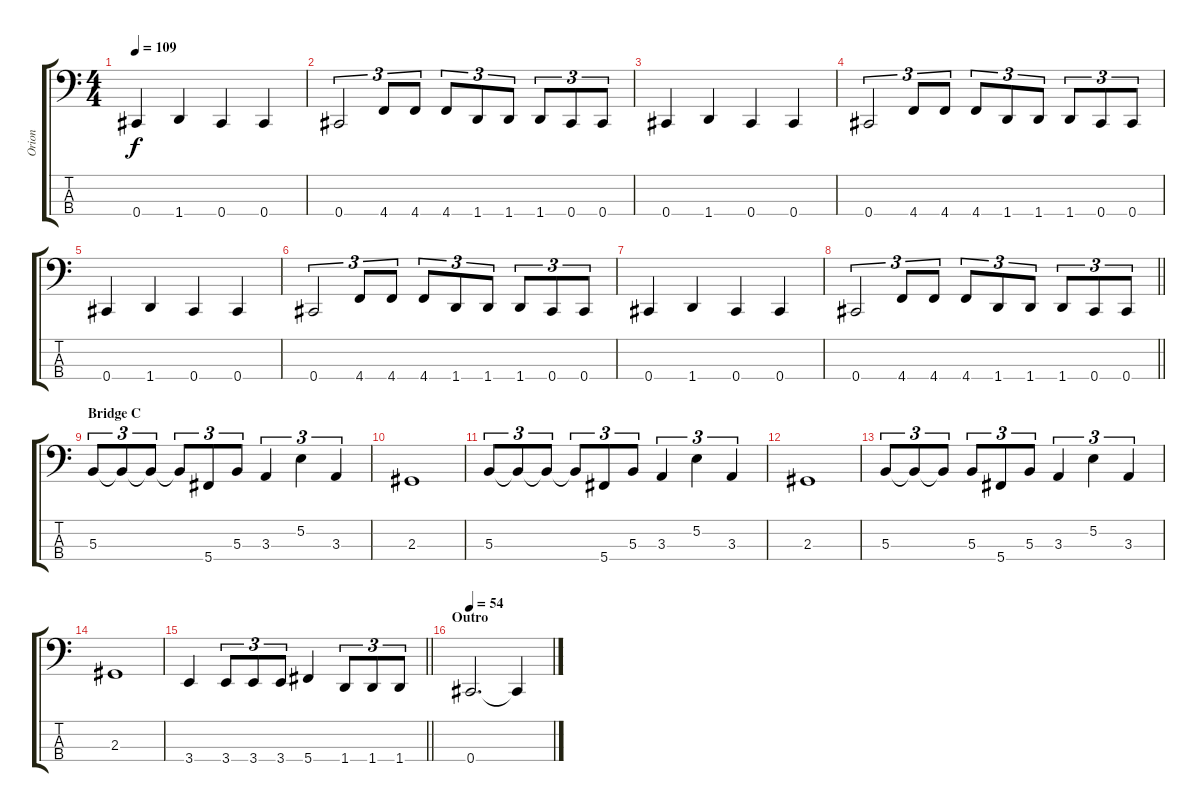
\track ("Orion" "Orion") {instrument electricbassfinger}
\staff {score tabs}
\tuning (E2 B1 Gb1 Db1) {hide}
\ts (4 4)
\tempo 109
\clef f4
\ks c
0.4.4{dy f} 1.4.4 0.4.4 0.4.4 |
0.4.2{tu (3 2)} 4.4.8{tu (3 2)} 4.4.8{tu (3 2)} 4.4.8{tu (3 2)} 1.4.8{tu (3 2)} 1.4.8{tu (3 2)} 1.4.8{tu (3 2)} 0.4.8{tu (3 2)} 0.4.8{tu (3 2)} |
0.4.4 1.4.4 0.4.4 0.4.4 |
0.4.2{tu (3 2)} 4.4.8{tu (3 2)} 4.4.8{tu (3 2)} 4.4.8{tu (3 2)} 1.4.8{tu (3 2)} 1.4.8{tu (3 2)} 1.4.8{tu (3 2)} 0.4.8{tu (3 2)} 0.4.8{tu (3 2)} |
0.4.4 1.4.4 0.4.4 0.4.4 |
0.4.2{tu (3 2)} 4.4.8{tu (3 2)} 4.4.8{tu (3 2)} 4.4.8{tu (3 2)} 1.4.8{tu (3 2)} 1.4.8{tu (3 2)} 1.4.8{tu (3 2)} 0.4.8{tu (3 2)} 0.4.8{tu (3 2)} |
0.4.4 1.4.4 0.4.4 0.4.4 |
\barLineRight lightlight
0.4.2{tu (3 2)} 4.4.8{tu (3 2)} 4.4.8{tu (3 2)} 4.4.8{tu (3 2)} 1.4.8{tu (3 2)} 1.4.8{tu (3 2)} 1.4.8{tu (3 2)} 0.4.8{tu (3 2)} 0.4.8{tu (3 2)} |
\section ("" "Bridge C")
5.3.8{tu (3 2)} 5.3{t}.8{tu (3 2)} 5.3{t}.8{tu (3 2)} 5.3{t}.8{tu (3 2)} 5.4.8{tu (3 2)} 5.3.8{tu (3 2)} 3.3.4{tu (3 2)} 5.2.4{tu (3 2)} 3.3.4{tu (3 2)} |
2.3.1 |
5.3.8{tu (3 2)} 5.3{t}.8{tu (3 2)} 5.3{t}.8{tu (3 2)} 5.3{t}.8{tu (3 2)} 5.4.8{tu (3 2)} 5.3.8{tu (3 2)} 3.3.4{tu (3 2)} 5.2.4{tu (3 2)} 3.3.4{tu (3 2)} |
2.3.1 |
5.3.8{tu (3 2)} 5.3{t}.8{tu (3 2)} 5.3{t}.8{tu (3 2)} 5.3.8{tu (3 2)} 5.4.8{tu (3 2)} 5.3.8{tu (3 2)} 3.3.4{tu (3 2)} 5.2.4{tu (3 2)} 3.3.4{tu (3 2)} |
2.3.1 |
\barLineRight lightlight
3.4.4 3.4.8{tu (3 2) instrument slapbass1} 3.4.8{tu (3 2)} 3.4.8{tu (3 2)} 5.4.4{instrument electricbassfinger} 1.4.8{tu (3 2) instrument slapbass1} 1.4.8{tu (3 2)} 1.4.8{tu (3 2)} |
\section ("" "Outro")
\tempo 54
0.4.2{d} 0.4{t}.4{instrument electricbassfinger}
